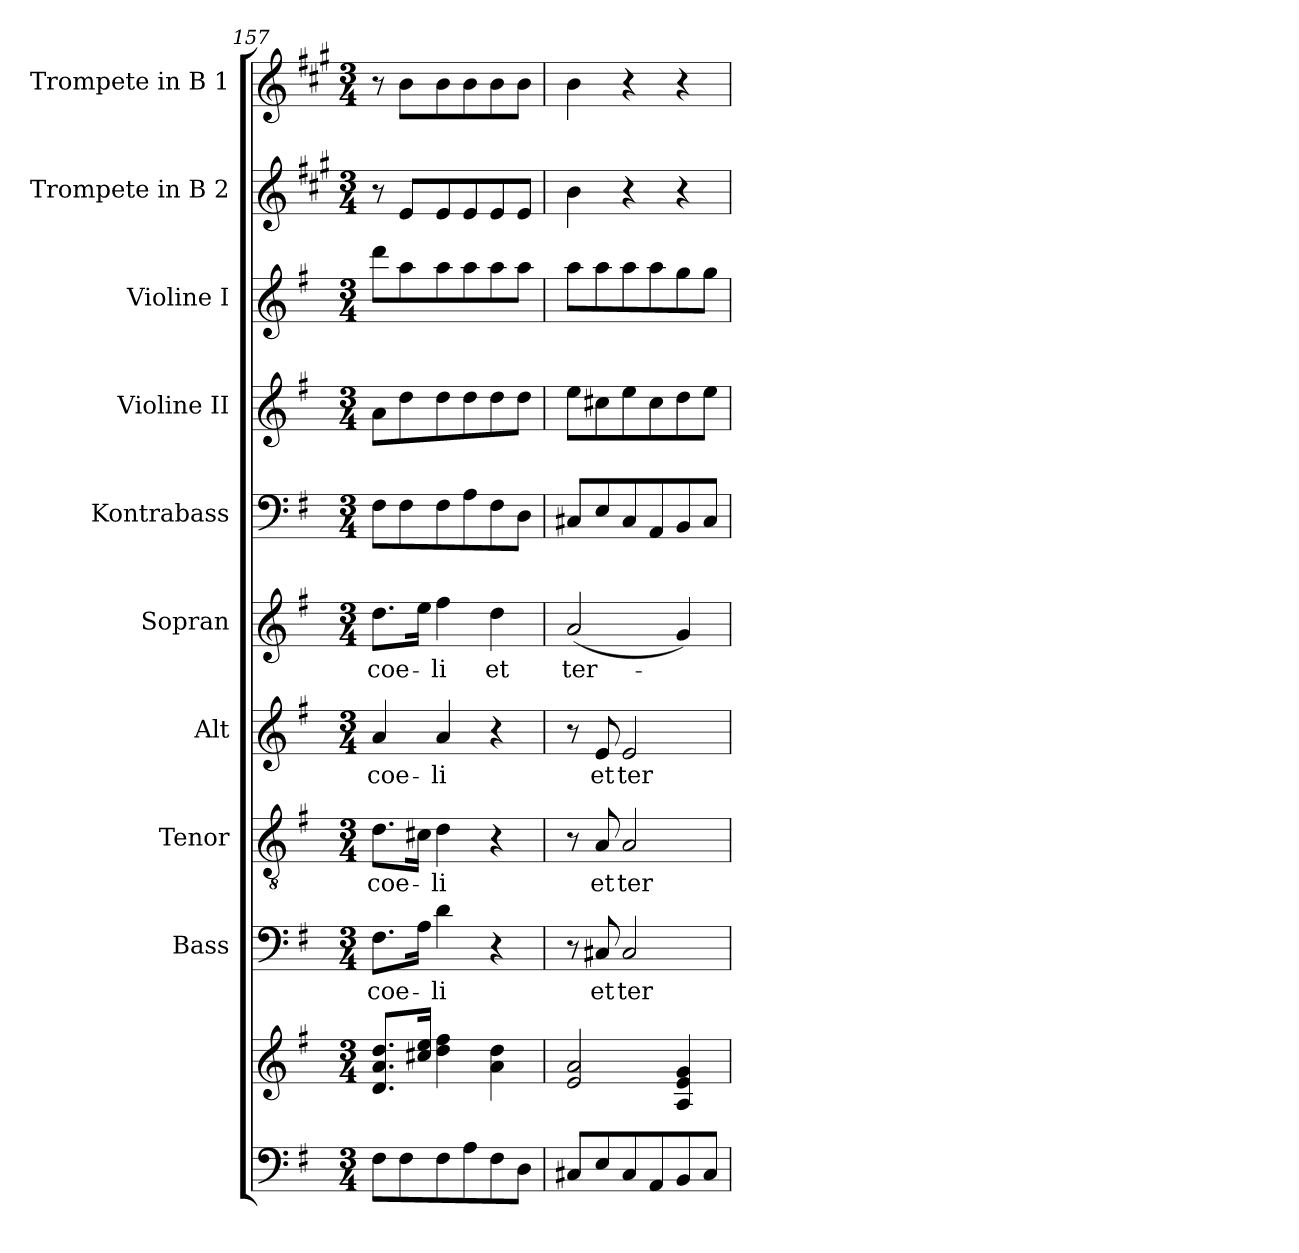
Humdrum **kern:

**kern	**kern	**kern	**text	**kern	**text	**kern	**text	**kern	**text	**kern	**kern	**kern	**kern	**kern
*part10	*part10	*part9	*part9	*part8	*part8	*part7	*part7	*part6	*part6	*part5	*part4	*part3	*part2	*part1
*staff11	*staff10	*staff9	*staff9	*staff8	*staff8	*staff7	*staff7	*staff6	*staff6	*staff5	*staff4	*staff3	*staff2	*staff1
*	*	*I"Bass	*	*I"Tenor	*	*I"Alt	*	*I"Sopran	*	*I"Kontrabass	*I"Violine II	*I"Violine I	*I"Trompete in B 2	*I"Trompete in B 1
*	*	*I'B.	*	*I'T.	*	*I'A.	*	*I'S.	*	*I'Kb.	*I'Vl. II	*I'Vl. I	*I'Tr. 2	*I'Tr. 1
*clefF4	*clefG2	*clefF4	*	*clefGv2	*	*clefG2	*	*clefG2	*	*clefF4	*clefG2	*clefG2	*clefG2	*clefG2
*	*	*	*	*	*	*	*	*	*	*ITrd7c12	*	*	*ITrd1c2	*ITrd1c2
*k[f#]	*k[f#]	*k[f#]	*	*k[f#]	*	*k[f#]	*	*k[f#]	*	*k[f#]	*k[f#]	*k[f#]	*k[f#]	*k[f#]
*G:	*G:	*G:	*	*G:	*	*G:	*	*G:	*	*G:	*G:	*G:	*G:	*G:
*M3/4	*M3/4	*M3/4	*	*M3/4	*	*M3/4	*	*M3/4	*	*M3/4	*M3/4	*M3/4	*M3/4	*M3/4
=157	=157	=157	=157	=157	=157	=157	=157	=157	=157	=157	=157	=157	=157	=157
!	!	!	!LO:LY:b	!	!LO:LY:b	!	!LO:LY:b	!	!LO:LY:b	!	!	!	!	!
8F#\L	8.d/ 8.a/ 8.dd/L	8.F#\L	coe-	8.d\L	coe-	4a/	coe-	8.dd\L	coe-	8FF#\L	8a\L	8ddd\L	8r	8r
8F#\	.	.	.	.	.	.	.	.	.	8FF#\	8dd\	8aa\	8d/L	8a\L
.	16cc#X/ 16ee/Jk	16A\Jk	.	16c#X\Jk	.	.	.	16ee\Jk	.	.	.	.	.	.
!	!	!	!LO:LY:b	!	!LO:LY:b	!	!LO:LY:b	!	!LO:LY:b	!	!	!	!	!
8F#\	4dd\ 4ff#\	4d\	-li	4d\	-li	4a/	-li	4ff#\	-li	8FF#\	8dd\	8aa\	8d/	8a\
8A\	.	.	.	.	.	.	.	.	.	8AA\	8dd\	8aa\	8d/	8a\
!	!	!	!	!	!	!	!	!	!LO:LY:b	!	!	!	!	!
8F#\	4a\ 4dd\	4r	.	4r	.	4r	.	4dd\	et	8FF#\	8dd\	8aa\	8d/	8a\
8D\J	.	.	.	.	.	.	.	.	.	8DD\J	8dd\J	8aa\J	8d/J	8a\J
=158	=158	=158	=158	=158	=158	=158	=158	=158	=158	=158	=158	=158	=158	=158
!	!	!	!	!	!	!	!	!	!LO:LY:b	!	!	!	!	!
8C#X/L	2e/ 2a/	8r	.	8r	.	8r	.	(<2a/	ter-	8CC#X/L	8ee\L	8aa\L	4a\	4a\
!	!	!	!LO:LY:b	!	!LO:LY:b	!	!LO:LY:b	!	!	!	!	!	!	!
8E/	.	8C#X/	et	8A/	et	8e/	et	.	.	8EE/	8cc#X\	8aa\	.	.
!	!	!	!LO:LY:b	!	!LO:LY:b	!	!LO:LY:b	!	!	!	!	!	!	!
8C#/	.	2C#/	ter-	2A/	ter-	2e/	ter-	.	.	8CC#/	8ee\	8aa\	4r	4r
8AA/	.	.	.	.	.	.	.	.	.	8AAA/	8cc#\	8aa\	.	.
8BB/	4A/ 4e/ 4g/	.	.	.	.	.	.	4g/)	.	8BBB/	8dd\	8gg\	4r	4r
8C#/J	.	.	.	.	.	.	.	.	.	8CC#/J	8ee\J	8gg\J	.	.
=	=	=	=	=	=	=	=	=	=	=	=	=	=	=
*-	*-	*-	*-	*-	*-	*-	*-	*-	*-	*-	*-	*-	*-	*-
